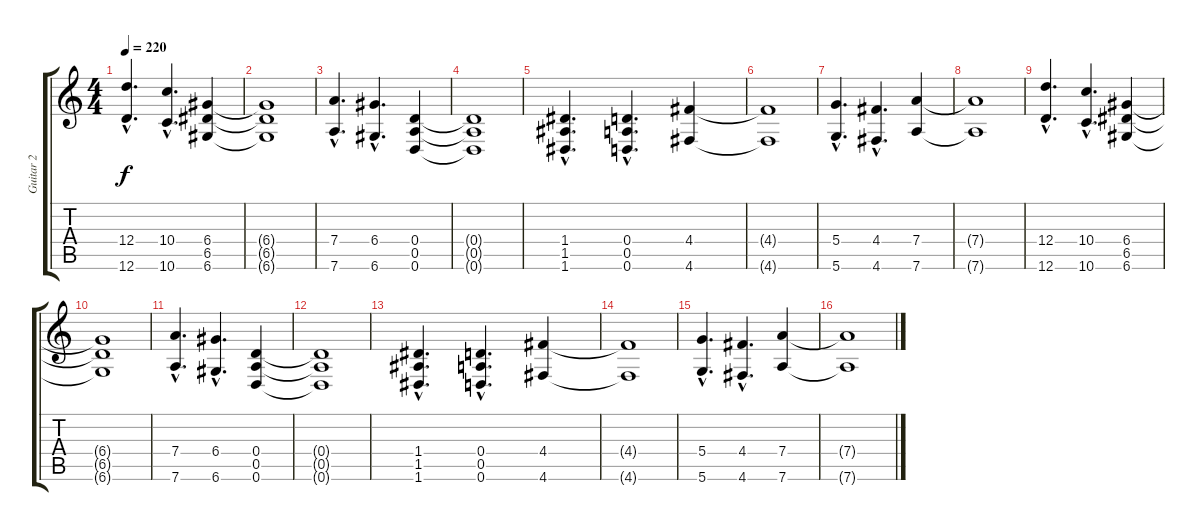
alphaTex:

\track ("Guitar 2" "Guitar 2") {instrument distortionguitar}
\staff {score tabs}
\tuning (E4 B3 G3 D3 A2 D2) {hide}
\ts (4 4)
\tempo 220
\clef g2
\ks c
(12.4{hac} 12.6{hac}).4{d dy f} (10.4{hac} 10.6{hac}).4{d} (6.4 6.5 6.6).4 |
(6.4{t} 6.5{t} 6.6{t}).1 |
(7.4{hac} 7.6{hac}).4{d} (6.4{hac} 6.6{hac}).4{d} (0.4 0.5 0.6).4 |
(0.4{t} 0.5{t} 0.6{t}).1 |
(1.4{hac} 1.5{hac} 1.6{hac}).4{d} (0.4{hac} 0.5{hac} 0.6{hac}).4{d} (4.4 4.6).4 |
(4.4{t} 4.6{t}).1 |
(5.4{hac} 5.6{hac}).4{d} (4.4{hac} 4.6{hac}).4{d} (7.4 7.6).4 |
(7.4{t} 7.6{t}).1 |
(12.4{hac} 12.6{hac}).4{d} (10.4{hac} 10.6{hac}).4{d} (6.4 6.5 6.6).4 |
(6.4{t} 6.5{t} 6.6{t}).1 |
(7.4{hac} 7.6{hac}).4{d} (6.4{hac} 6.6{hac}).4{d} (0.4 0.5 0.6).4 |
(0.4{t} 0.5{t} 0.6{t}).1 |
(1.4{hac} 1.5{hac} 1.6{hac}).4{d} (0.4{hac} 0.5{hac} 0.6{hac}).4{d} (4.4 4.6).4 |
(4.4{t} 4.6{t}).1 |
(5.4{hac} 5.6{hac}).4{d} (4.4{hac} 4.6{hac}).4{d} (7.4 7.6).4 |
(7.4{t} 7.6{t}).1
